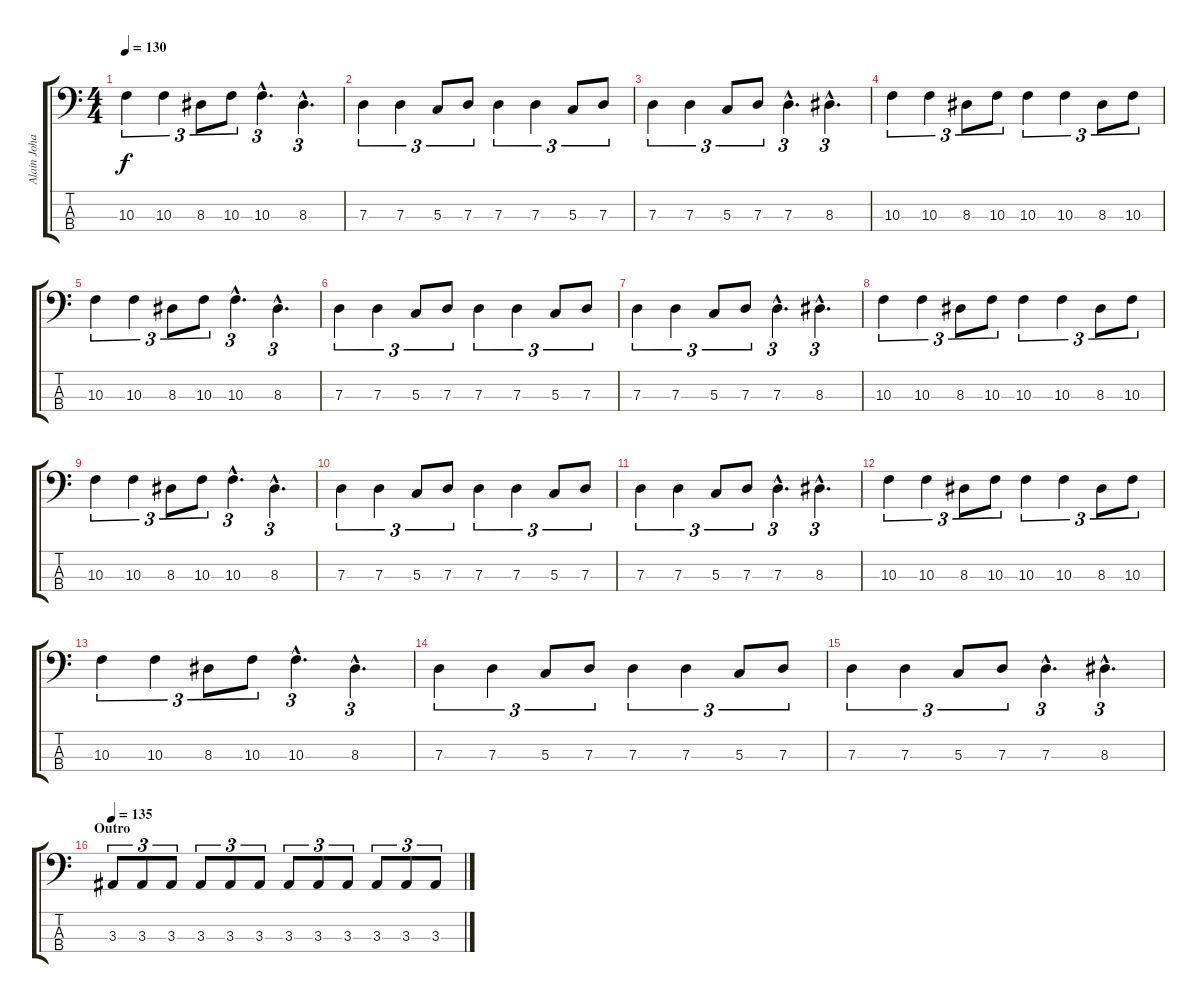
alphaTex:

\track ("Alain Johannes" "Alain Joha") {instrument electricbasspick}
\staff {score tabs}
\tuning (G2 D2 G1 E1) {hide}
\ts (4 4)
\tempo 130
\clef f4
\ks c
10.3.4{tu (3 2) dy f} 10.3.4{tu (3 2)} 8.3.8{tu (3 2)} 10.3.8{tu (3 2)} 10.3{hac}.4{d tu (3 2)} 8.3{hac}.4{d tu (3 2)} |
7.3.4{tu (3 2)} 7.3.4{tu (3 2)} 5.3.8{tu (3 2)} 7.3.8{tu (3 2)} 7.3.4{tu (3 2)} 7.3.4{tu (3 2)} 5.3.8{tu (3 2)} 7.3.8{tu (3 2)} |
7.3.4{tu (3 2)} 7.3.4{tu (3 2)} 5.3.8{tu (3 2)} 7.3.8{tu (3 2)} 7.3{hac}.4{d tu (3 2)} 8.3{hac}.4{d tu (3 2)} |
10.3.4{tu (3 2)} 10.3.4{tu (3 2)} 8.3.8{tu (3 2)} 10.3.8{tu (3 2)} 10.3.4{tu (3 2)} 10.3.4{tu (3 2)} 8.3.8{tu (3 2)} 10.3.8{tu (3 2)} |
10.3.4{tu (3 2)} 10.3.4{tu (3 2)} 8.3.8{tu (3 2)} 10.3.8{tu (3 2)} 10.3{hac}.4{d tu (3 2)} 8.3{hac}.4{d tu (3 2)} |
7.3.4{tu (3 2)} 7.3.4{tu (3 2)} 5.3.8{tu (3 2)} 7.3.8{tu (3 2)} 7.3.4{tu (3 2)} 7.3.4{tu (3 2)} 5.3.8{tu (3 2)} 7.3.8{tu (3 2)} |
7.3.4{tu (3 2)} 7.3.4{tu (3 2)} 5.3.8{tu (3 2)} 7.3.8{tu (3 2)} 7.3{hac}.4{d tu (3 2)} 8.3{hac}.4{d tu (3 2)} |
10.3.4{tu (3 2)} 10.3.4{tu (3 2)} 8.3.8{tu (3 2)} 10.3.8{tu (3 2)} 10.3.4{tu (3 2)} 10.3.4{tu (3 2)} 8.3.8{tu (3 2)} 10.3.8{tu (3 2)} |
10.3.4{tu (3 2)} 10.3.4{tu (3 2)} 8.3.8{tu (3 2)} 10.3.8{tu (3 2)} 10.3{hac}.4{d tu (3 2)} 8.3{hac}.4{d tu (3 2)} |
7.3.4{tu (3 2)} 7.3.4{tu (3 2)} 5.3.8{tu (3 2)} 7.3.8{tu (3 2)} 7.3.4{tu (3 2)} 7.3.4{tu (3 2)} 5.3.8{tu (3 2)} 7.3.8{tu (3 2)} |
7.3.4{tu (3 2)} 7.3.4{tu (3 2)} 5.3.8{tu (3 2)} 7.3.8{tu (3 2)} 7.3{hac}.4{d tu (3 2)} 8.3{hac}.4{d tu (3 2)} |
10.3.4{tu (3 2)} 10.3.4{tu (3 2)} 8.3.8{tu (3 2)} 10.3.8{tu (3 2)} 10.3.4{tu (3 2)} 10.3.4{tu (3 2)} 8.3.8{tu (3 2)} 10.3.8{tu (3 2)} |
10.3.4{tu (3 2)} 10.3.4{tu (3 2)} 8.3.8{tu (3 2)} 10.3.8{tu (3 2)} 10.3{hac}.4{d tu (3 2)} 8.3{hac}.4{d tu (3 2)} |
7.3.4{tu (3 2)} 7.3.4{tu (3 2)} 5.3.8{tu (3 2)} 7.3.8{tu (3 2)} 7.3.4{tu (3 2)} 7.3.4{tu (3 2)} 5.3.8{tu (3 2)} 7.3.8{tu (3 2)} |
7.3.4{tu (3 2)} 7.3.4{tu (3 2)} 5.3.8{tu (3 2)} 7.3.8{tu (3 2)} 7.3{hac}.4{d tu (3 2)} 8.3{hac}.4{d tu (3 2)} |
\section ("" "Outro")
\tempo 135
3.3.8{tu (3 2)} 3.3.8{tu (3 2)} 3.3.8{tu (3 2)} 3.3.8{tu (3 2)} 3.3.8{tu (3 2)} 3.3.8{tu (3 2)} 3.3.8{tu (3 2)} 3.3.8{tu (3 2)} 3.3.8{tu (3 2)} 3.3.8{tu (3 2)} 3.3.8{tu (3 2)} 3.3.8{tu (3 2)}
